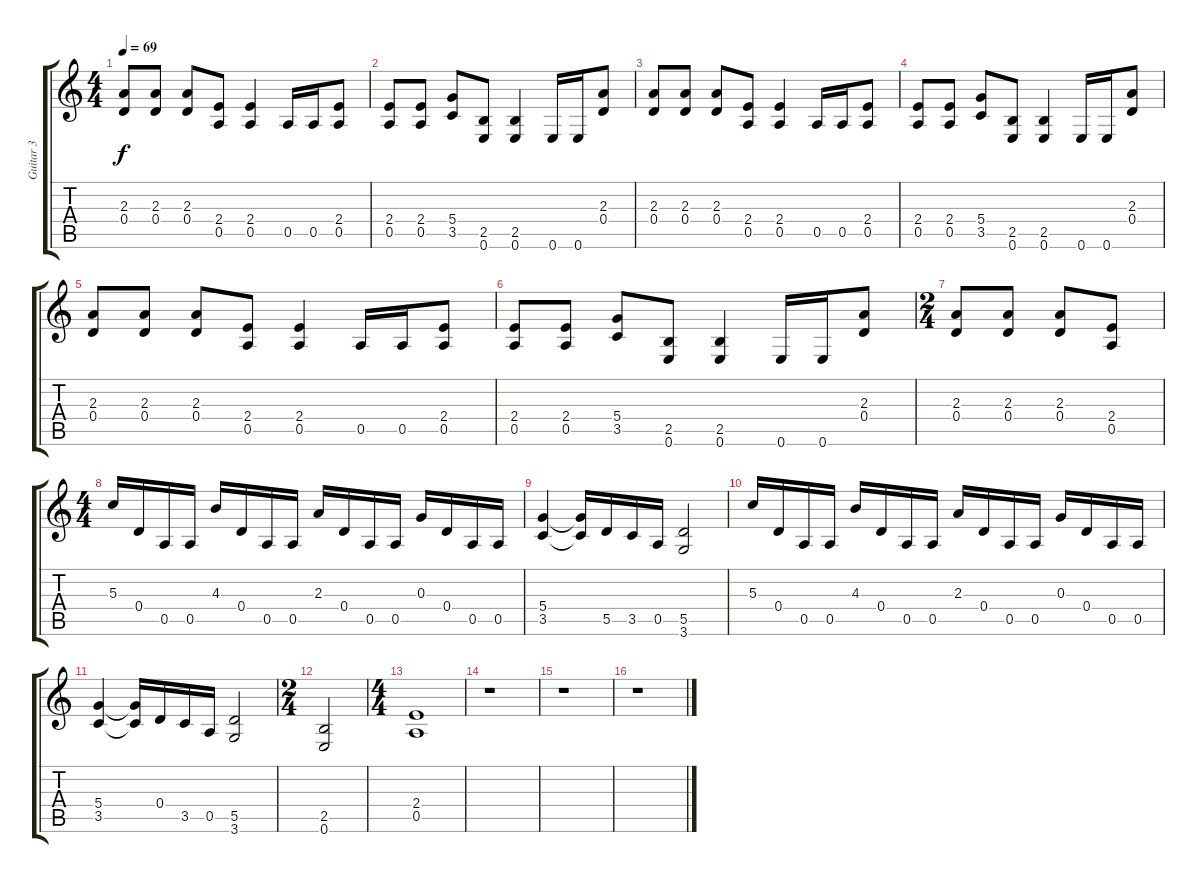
\track ("Guitar 3" "Guitar 3") {instrument distortionguitar}
\staff {score tabs}
\tuning (E4 B3 G3 D3 A2 E2) {hide}
\ts (4 4)
\tempo 69
\clef g2
\ks c
(2.3 0.4).8{dy f} (2.3 0.4).8 (2.3 0.4).8 (2.4 0.5).8 (2.4 0.5).4 0.5.16 0.5.16 (2.4 0.5).8 |
(2.4 0.5).8 (2.4 0.5).8 (5.4 3.5).8 (2.5 0.6).8 (2.5 0.6).4 0.6.16 0.6.16 (2.3 0.4).8 |
(2.3 0.4).8 (2.3 0.4).8 (2.3 0.4).8 (2.4 0.5).8 (2.4 0.5).4 0.5.16 0.5.16 (2.4 0.5).8 |
(2.4 0.5).8 (2.4 0.5).8 (5.4 3.5).8 (2.5 0.6).8 (2.5 0.6).4 0.6.16 0.6.16 (2.3 0.4).8 |
(2.3 0.4).8 (2.3 0.4).8 (2.3 0.4).8 (2.4 0.5).8 (2.4 0.5).4 0.5.16 0.5.16 (2.4 0.5).8 |
(2.4 0.5).8 (2.4 0.5).8 (5.4 3.5).8 (2.5 0.6).8 (2.5 0.6).4 0.6.16 0.6.16 (2.3 0.4).8 |
\ts (2 4)
(2.3 0.4).8 (2.3 0.4).8 (2.3 0.4).8 (2.4 0.5).8 |
\ts (4 4)
5.3.16 0.4.16 0.5.16 0.5.16 4.3.16 0.4.16 0.5.16 0.5.16 2.3.16 0.4.16 0.5.16 0.5.16 0.3.16 0.4.16 0.5.16 0.5.16 |
(5.4 3.5).4 (5.4{t} 3.5{t}).16 5.5.16 3.5.16 0.5.16 (5.5 3.6).2 |
5.3.16 0.4.16 0.5.16 0.5.16 4.3.16 0.4.16 0.5.16 0.5.16 2.3.16 0.4.16 0.5.16 0.5.16 0.3.16 0.4.16 0.5.16 0.5.16 |
(5.4 3.5).4 (5.4{t} 3.5{t}).16 0.4.16 3.5.16 0.5.16 (5.5 3.6).2 |
\ts (2 4)
(2.5 0.6).2 |
\ts (4 4)
(2.4 0.5).1 |
r.1 |
r.1 |
r.1
